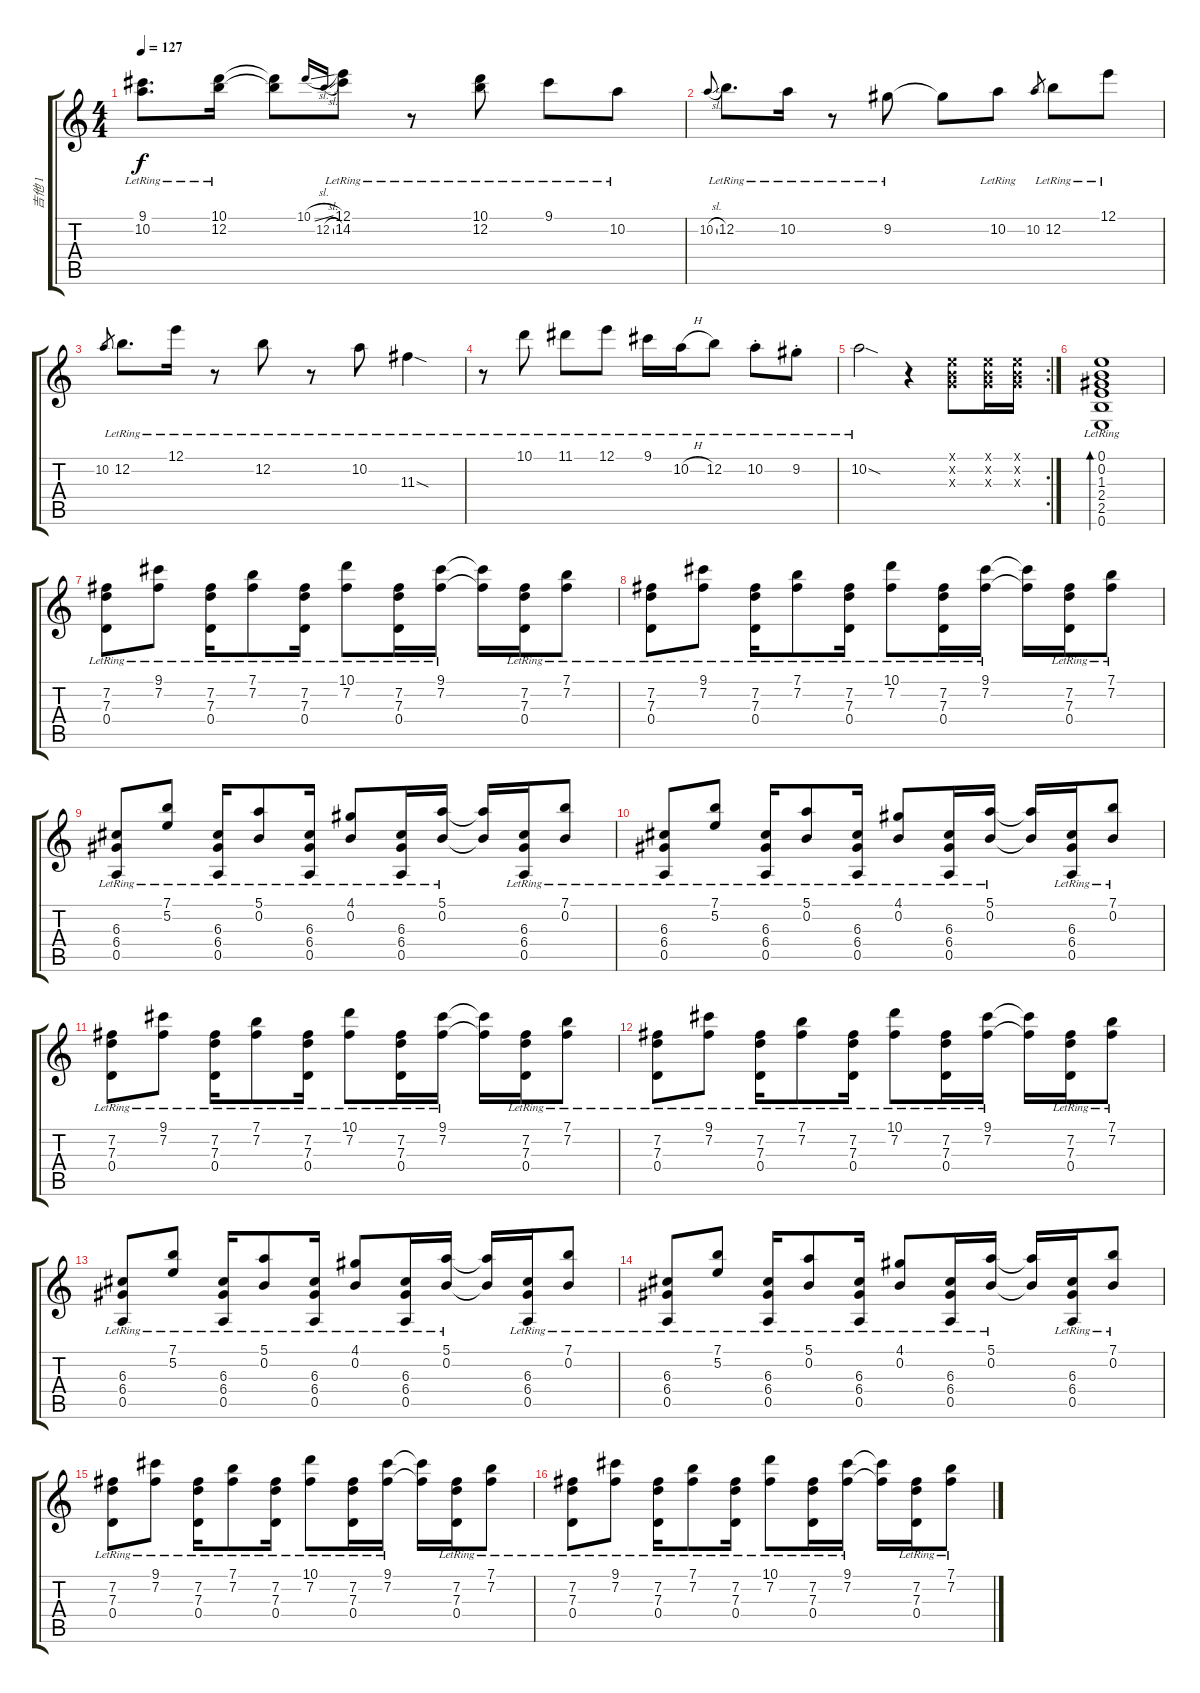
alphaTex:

\track ("吉他 1" "吉他 1") {instrument acousticguitarsteel}
\staff {score tabs}
\tuning (E4 B3 G3 D3 A2 E2) {hide}
\ts (4 4)
\tempo 127
\clef g2
\ks c
(9.1{lr} 10.2{lr}).8{d dy f} (10.1{lr} 12.2{lr}).16 (10.1{t} 12.2{t}).8 10.1{sl}.16{gr onbeat} 12.2{sl}.16{gr onbeat} (12.1{lr} 14.2{lr}).8 r.8 (10.1{lr} 12.2{lr}).8 9.1{lr}.8 10.2{lr}.8 |
10.2{sl}.8{gr onbeat} 12.2{lr}.8{d} 10.2{lr}.16 r.8 9.2{lr}.8 9.2{t}.8 10.2{lr}.8 10.2.8{gr} 12.2{lr}.8 12.1{lr}.8 |
10.2.8{gr} 12.2{lr}.8{d} 12.1{lr}.16 r.8 12.2{lr}.8 r.8 10.2{lr}.8 11.3{sod lr}.4 |
r.8 10.1{lr}.8 11.1{lr}.8 12.1{lr}.8 9.1{lr}.16 10.2{h lr}.16 12.2{lr}.8 10.2{st lr}.8 9.2{st lr}.8 |
\rc 2
10.2{sod lr}.2 r.4 (0.1{x} 0.2{x} 0.3{x}).8 (0.1{x} 0.2{x} 0.3{x}).16 (0.1{x} 0.2{x} 0.3{x}).16 |
(0.1{lr} 0.2{lr} 1.3{lr} 2.4{lr} 2.5{lr} 0.6{lr}).1{bd 30} |
(7.2{lr} 7.3{lr} 0.4{lr}).8 (9.1{lr} 7.2{lr}).8 (7.2{lr} 7.3{lr} 0.4{lr}).16 (7.1{lr} 7.2{lr}).8 (7.2{lr} 7.3{lr} 0.4{lr}).16 (10.1{lr} 7.2{lr}).8 (7.2{lr} 7.3{lr} 0.4{lr}).16 (9.1{lr} 7.2{lr}).16 (9.1{t} 7.2{t}).16 (7.2{lr} 7.3{lr} 0.4{lr}).16 (7.1{lr} 7.2{lr}).8 |
(7.2{lr} 7.3{lr} 0.4{lr}).8 (9.1{lr} 7.2{lr}).8 (7.2{lr} 7.3{lr} 0.4{lr}).16 (7.1{lr} 7.2{lr}).8 (7.2{lr} 7.3{lr} 0.4{lr}).16 (10.1{lr} 7.2{lr}).8 (7.2{lr} 7.3{lr} 0.4{lr}).16 (9.1{lr} 7.2{lr}).16 (9.1{t} 7.2{t}).16 (7.2{lr} 7.3{lr} 0.4{lr}).16 (7.1{lr} 7.2{lr}).8 |
(6.3{lr} 6.4{lr} 0.5{lr}).8 (7.1{lr} 5.2{lr}).8 (6.3{lr} 6.4{lr} 0.5{lr}).16 (5.1{lr} 0.2{lr}).8 (6.3{lr} 6.4{lr} 0.5{lr}).16 (4.1{lr} 0.2{lr}).8 (6.3{lr} 6.4{lr} 0.5{lr}).16 (5.1{lr} 0.2{lr}).16 (5.1{t} 0.2{t}).16 (6.3{lr} 6.4{lr} 0.5{lr}).16 (7.1{lr} 0.2{lr}).8 |
(6.3{lr} 6.4{lr} 0.5{lr}).8 (7.1{lr} 5.2{lr}).8 (6.3{lr} 6.4{lr} 0.5{lr}).16 (5.1{lr} 0.2{lr}).8 (6.3{lr} 6.4{lr} 0.5{lr}).16 (4.1{lr} 0.2{lr}).8 (6.3{lr} 6.4{lr} 0.5{lr}).16 (5.1{lr} 0.2{lr}).16 (5.1{t} 0.2{t}).16 (6.3{lr} 6.4{lr} 0.5{lr}).16 (7.1{lr} 0.2{lr}).8 |
(7.2{lr} 7.3{lr} 0.4{lr}).8 (9.1{lr} 7.2{lr}).8 (7.2{lr} 7.3{lr} 0.4{lr}).16 (7.1{lr} 7.2{lr}).8 (7.2{lr} 7.3{lr} 0.4{lr}).16 (10.1{lr} 7.2{lr}).8 (7.2{lr} 7.3{lr} 0.4{lr}).16 (9.1{lr} 7.2{lr}).16 (9.1{t} 7.2{t}).16 (7.2{lr} 7.3{lr} 0.4{lr}).16 (7.1{lr} 7.2{lr}).8 |
(7.2{lr} 7.3{lr} 0.4{lr}).8 (9.1{lr} 7.2{lr}).8 (7.2{lr} 7.3{lr} 0.4{lr}).16 (7.1{lr} 7.2{lr}).8 (7.2{lr} 7.3{lr} 0.4{lr}).16 (10.1{lr} 7.2{lr}).8 (7.2{lr} 7.3{lr} 0.4{lr}).16 (9.1{lr} 7.2{lr}).16 (9.1{t} 7.2{t}).16 (7.2{lr} 7.3{lr} 0.4{lr}).16 (7.1{lr} 7.2{lr}).8 |
(6.3{lr} 6.4{lr} 0.5{lr}).8 (7.1{lr} 5.2{lr}).8 (6.3{lr} 6.4{lr} 0.5{lr}).16 (5.1{lr} 0.2{lr}).8 (6.3{lr} 6.4{lr} 0.5{lr}).16 (4.1{lr} 0.2{lr}).8 (6.3{lr} 6.4{lr} 0.5{lr}).16 (5.1{lr} 0.2{lr}).16 (5.1{t} 0.2{t}).16 (6.3{lr} 6.4{lr} 0.5{lr}).16 (7.1{lr} 0.2{lr}).8 |
(6.3{lr} 6.4{lr} 0.5{lr}).8 (7.1{lr} 5.2{lr}).8 (6.3{lr} 6.4{lr} 0.5{lr}).16 (5.1{lr} 0.2{lr}).8 (6.3{lr} 6.4{lr} 0.5{lr}).16 (4.1{lr} 0.2{lr}).8 (6.3{lr} 6.4{lr} 0.5{lr}).16 (5.1{lr} 0.2{lr}).16 (5.1{t} 0.2{t}).16 (6.3{lr} 6.4{lr} 0.5{lr}).16 (7.1{lr} 0.2{lr}).8 |
(7.2{lr} 7.3{lr} 0.4{lr}).8 (9.1{lr} 7.2{lr}).8 (7.2{lr} 7.3{lr} 0.4{lr}).16 (7.1{lr} 7.2{lr}).8 (7.2{lr} 7.3{lr} 0.4{lr}).16 (10.1{lr} 7.2{lr}).8 (7.2{lr} 7.3{lr} 0.4{lr}).16 (9.1{lr} 7.2{lr}).16 (9.1{t} 7.2{t}).16 (7.2{lr} 7.3{lr} 0.4{lr}).16 (7.1{lr} 7.2{lr}).8 |
(7.2{lr} 7.3{lr} 0.4{lr}).8 (9.1{lr} 7.2{lr}).8 (7.2{lr} 7.3{lr} 0.4{lr}).16 (7.1{lr} 7.2{lr}).8 (7.2{lr} 7.3{lr} 0.4{lr}).16 (10.1{lr} 7.2{lr}).8 (7.2{lr} 7.3{lr} 0.4{lr}).16 (9.1{lr} 7.2{lr}).16 (9.1{t} 7.2{t}).16 (7.2{lr} 7.3{lr} 0.4{lr}).16 (7.1{lr} 7.2{lr}).8
